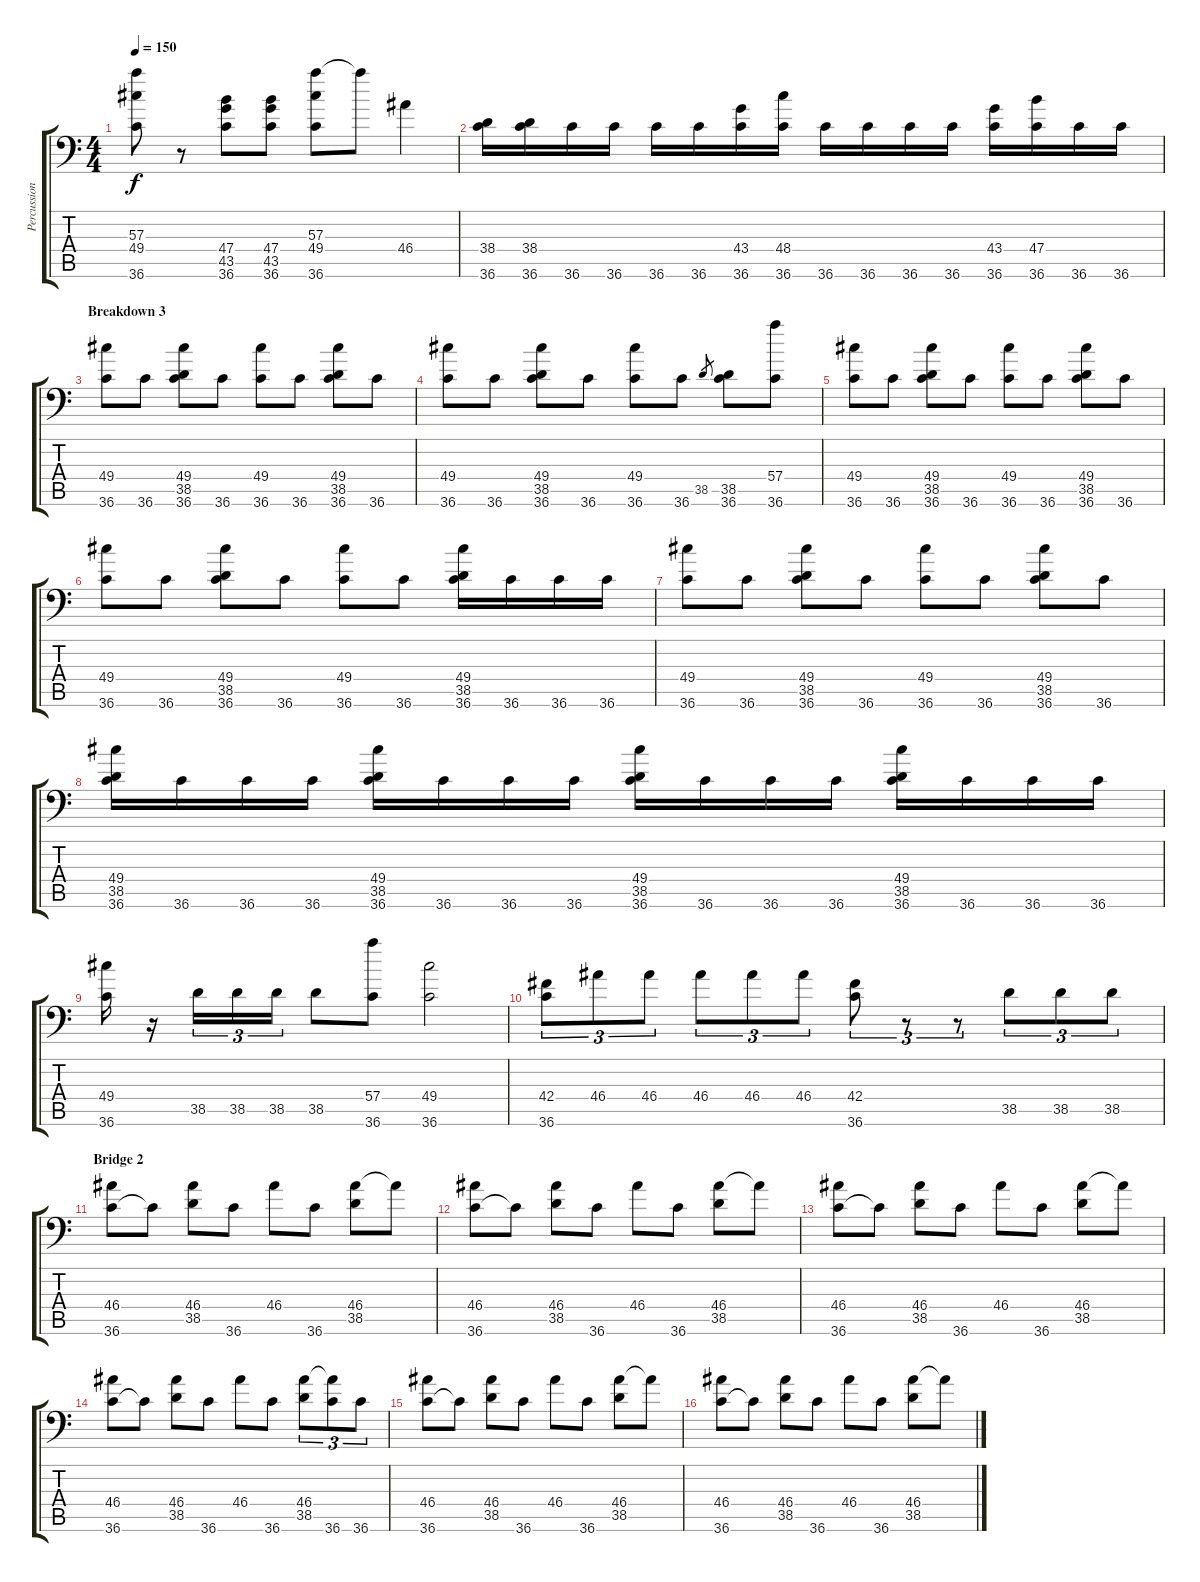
\track ("Percussion" "Percussion") {instrument acousticgrandpiano}
\staff {score tabs}
\tuning (C-1 C-1 C-1 C-1 C-1 C-1) {hide}
\ts (4 4)
\tempo 150
\clef f4
\ks c
(57.3 49.4 36.6).8{dy f} r.8 (47.4 43.5 36.6).8 (47.4 43.5 36.6).8 (57.3 49.4 36.6).8 57.3{t}.8 46.4.4 |
(38.4 36.6).16 (38.4 36.6).16 36.6.16 36.6.16 36.6.16 36.6.16 (43.4 36.6).16 (48.4 36.6).16 36.6.16 36.6.16 36.6.16 36.6.16 (43.4 36.6).16 (47.4 36.6).16 36.6.16 36.6.16 |
\section ("" "Breakdown 3")
(49.4 36.6).8 36.6.8 (49.4 38.5 36.6).8 36.6.8 (49.4 36.6).8 36.6.8 (49.4 38.5 36.6).8 36.6.8 |
(49.4 36.6).8 36.6.8 (49.4 38.5 36.6).8 36.6.8 (49.4 36.6).8 36.6.8 38.5.8{gr} (38.5 36.6).8 (57.4 36.6).8 |
(49.4 36.6).8 36.6.8 (49.4 38.5 36.6).8 36.6.8 (49.4 36.6).8 36.6.8 (49.4 38.5 36.6).8 36.6.8 |
(49.4 36.6).8 36.6.8 (49.4 38.5 36.6).8 36.6.8 (49.4 36.6).8 36.6.8 (49.4 38.5 36.6).16 36.6.16 36.6.16 36.6.16 |
(49.4 36.6).8 36.6.8 (49.4 38.5 36.6).8 36.6.8 (49.4 36.6).8 36.6.8 (49.4 38.5 36.6).8 36.6.8 |
(49.4 38.5 36.6).16 36.6.16 36.6.16 36.6.16 (49.4 38.5 36.6).16 36.6.16 36.6.16 36.6.16 (49.4 38.5 36.6).16 36.6.16 36.6.16 36.6.16 (49.4 38.5 36.6).16 36.6.16 36.6.16 36.6.16 |
(49.4 36.6).16 r.16 38.5.16{tu (3 2)} 38.5.16{tu (3 2)} 38.5.16{tu (3 2)} 38.5.8 (57.4 36.6).8 (49.4 36.6).2 |
(42.4 36.6).8{tu (3 2)} 46.4.8{tu (3 2)} 46.4.8{tu (3 2)} 46.4.8{tu (3 2)} 46.4.8{tu (3 2)} 46.4.8{tu (3 2)} (42.4 36.6).8{tu (3 2)} r.8{tu (3 2)} r.8{tu (3 2)} 38.5.8{tu (3 2)} 38.5.8{tu (3 2)} 38.5.8{tu (3 2)} |
\section ("" "Bridge 2")
(46.4 36.6).8 36.6{t}.8 (46.4 38.5).8 36.6.8 46.4.8 36.6.8 (46.4 38.5).8 46.4{t}.8 |
(46.4 36.6).8 36.6{t}.8 (46.4 38.5).8 36.6.8 46.4.8 36.6.8 (46.4 38.5).8 46.4{t}.8 |
(46.4 36.6).8 36.6{t}.8 (46.4 38.5).8 36.6.8 46.4.8 36.6.8 (46.4 38.5).8 46.4{t}.8 |
(46.4 36.6).8 36.6{t}.8 (46.4 38.5).8 36.6.8 46.4.8 36.6.8 (46.4 38.5).8{tu (3 2)} (46.4{t} 36.6).8{tu (3 2)} 36.6.8{tu (3 2)} |
(46.4 36.6).8 36.6{t}.8 (46.4 38.5).8 36.6.8 46.4.8 36.6.8 (46.4 38.5).8 46.4{t}.8 |
(46.4 36.6).8 36.6{t}.8 (46.4 38.5).8 36.6.8 46.4.8 36.6.8 (46.4 38.5).8 46.4{t}.8
